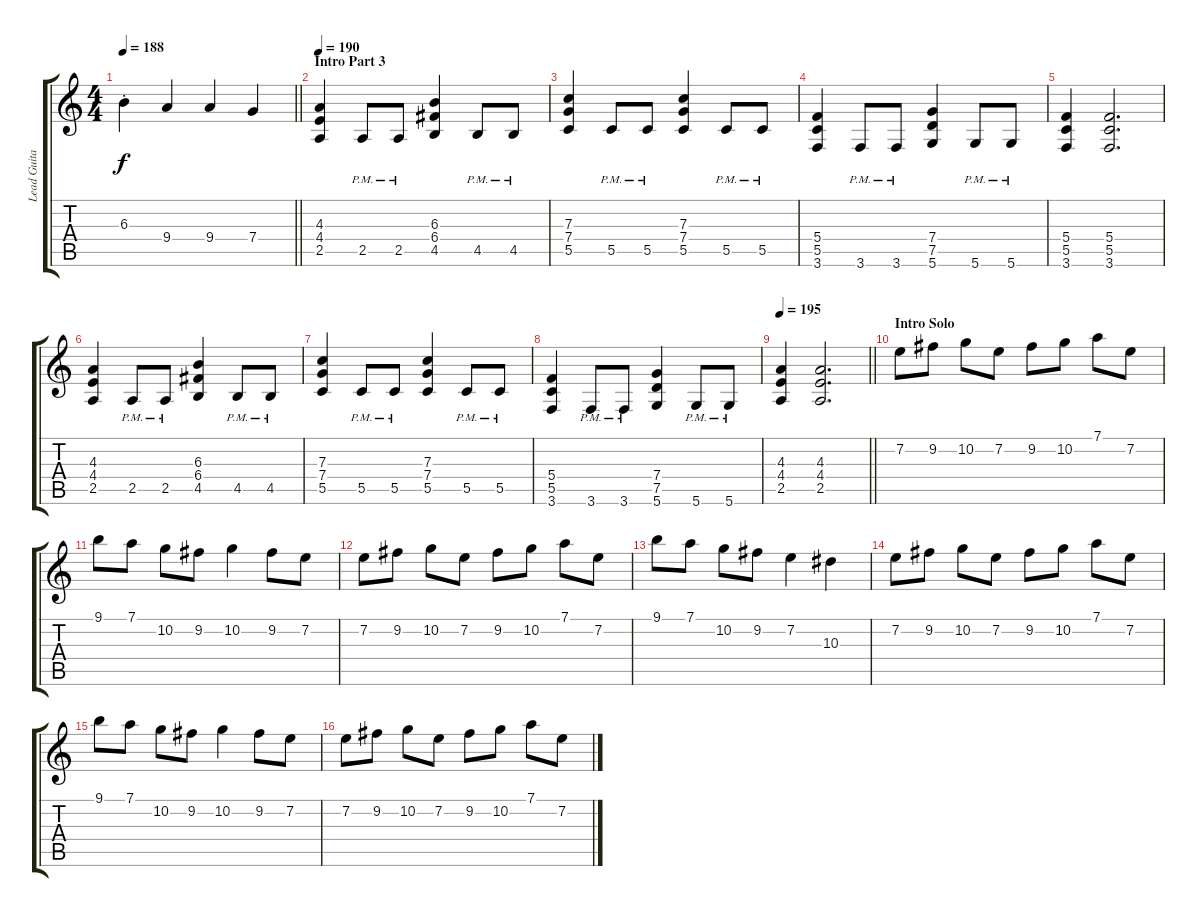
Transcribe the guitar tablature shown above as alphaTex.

\track ("Lead Guitar" "Lead Guita") {instrument distortionguitar}
\staff {score tabs}
\tuning (D4 A3 F3 C3 G2 D2) {hide}
\ts (4 4)
\tempo 188
\clef g2
\barLineRight lightlight
\ks c
6.3{st}.4{dy f} 9.4.4 9.4.4 7.4.4 |
\section ("" "Intro Part 3")
\tempo 190
(4.3 4.4 2.5).4 2.5{pm}.8 2.5{pm}.8 (6.3 6.4 4.5).4 4.5{pm}.8 4.5{pm}.8 |
(7.3 7.4 5.5).4 5.5{pm}.8 5.5{pm}.8 (7.3 7.4 5.5).4 5.5{pm}.8 5.5{pm}.8 |
(5.4 5.5 3.6).4 3.6{pm}.8 3.6{pm}.8 (7.4 7.5 5.6).4 5.6{pm}.8 5.6{pm}.8 |
(5.4 5.5 3.6).4 (5.4 5.5 3.6).2{d} |
(4.3 4.4 2.5).4 2.5{pm}.8 2.5{pm}.8 (6.3 6.4 4.5).4 4.5{pm}.8 4.5{pm}.8 |
(7.3 7.4 5.5).4 5.5{pm}.8 5.5{pm}.8 (7.3 7.4 5.5).4 5.5{pm}.8 5.5{pm}.8 |
(5.4 5.5 3.6).4 3.6{pm}.8 3.6{pm}.8 (7.4 7.5 5.6).4 5.6{pm}.8 5.6{pm}.8 |
\tempo 195
\barLineRight lightlight
(4.3 4.4 2.5).4 (4.3 4.4 2.5).2{d} |
\section ("" "Intro Solo")
7.2.8 9.2.8 10.2.8 7.2.8 9.2.8 10.2.8 7.1.8 7.2.8 |
9.1.8 7.1.8 10.2.8 9.2.8 10.2.4 9.2.8 7.2.8 |
7.2.8 9.2.8 10.2.8 7.2.8 9.2.8 10.2.8 7.1.8 7.2.8 |
9.1.8 7.1.8 10.2.8 9.2.8 7.2.4 10.3.4 |
7.2.8 9.2.8 10.2.8 7.2.8 9.2.8 10.2.8 7.1.8 7.2.8 |
9.1.8 7.1.8 10.2.8 9.2.8 10.2.4 9.2.8 7.2.8 |
7.2.8 9.2.8 10.2.8 7.2.8 9.2.8 10.2.8 7.1.8 7.2.8
